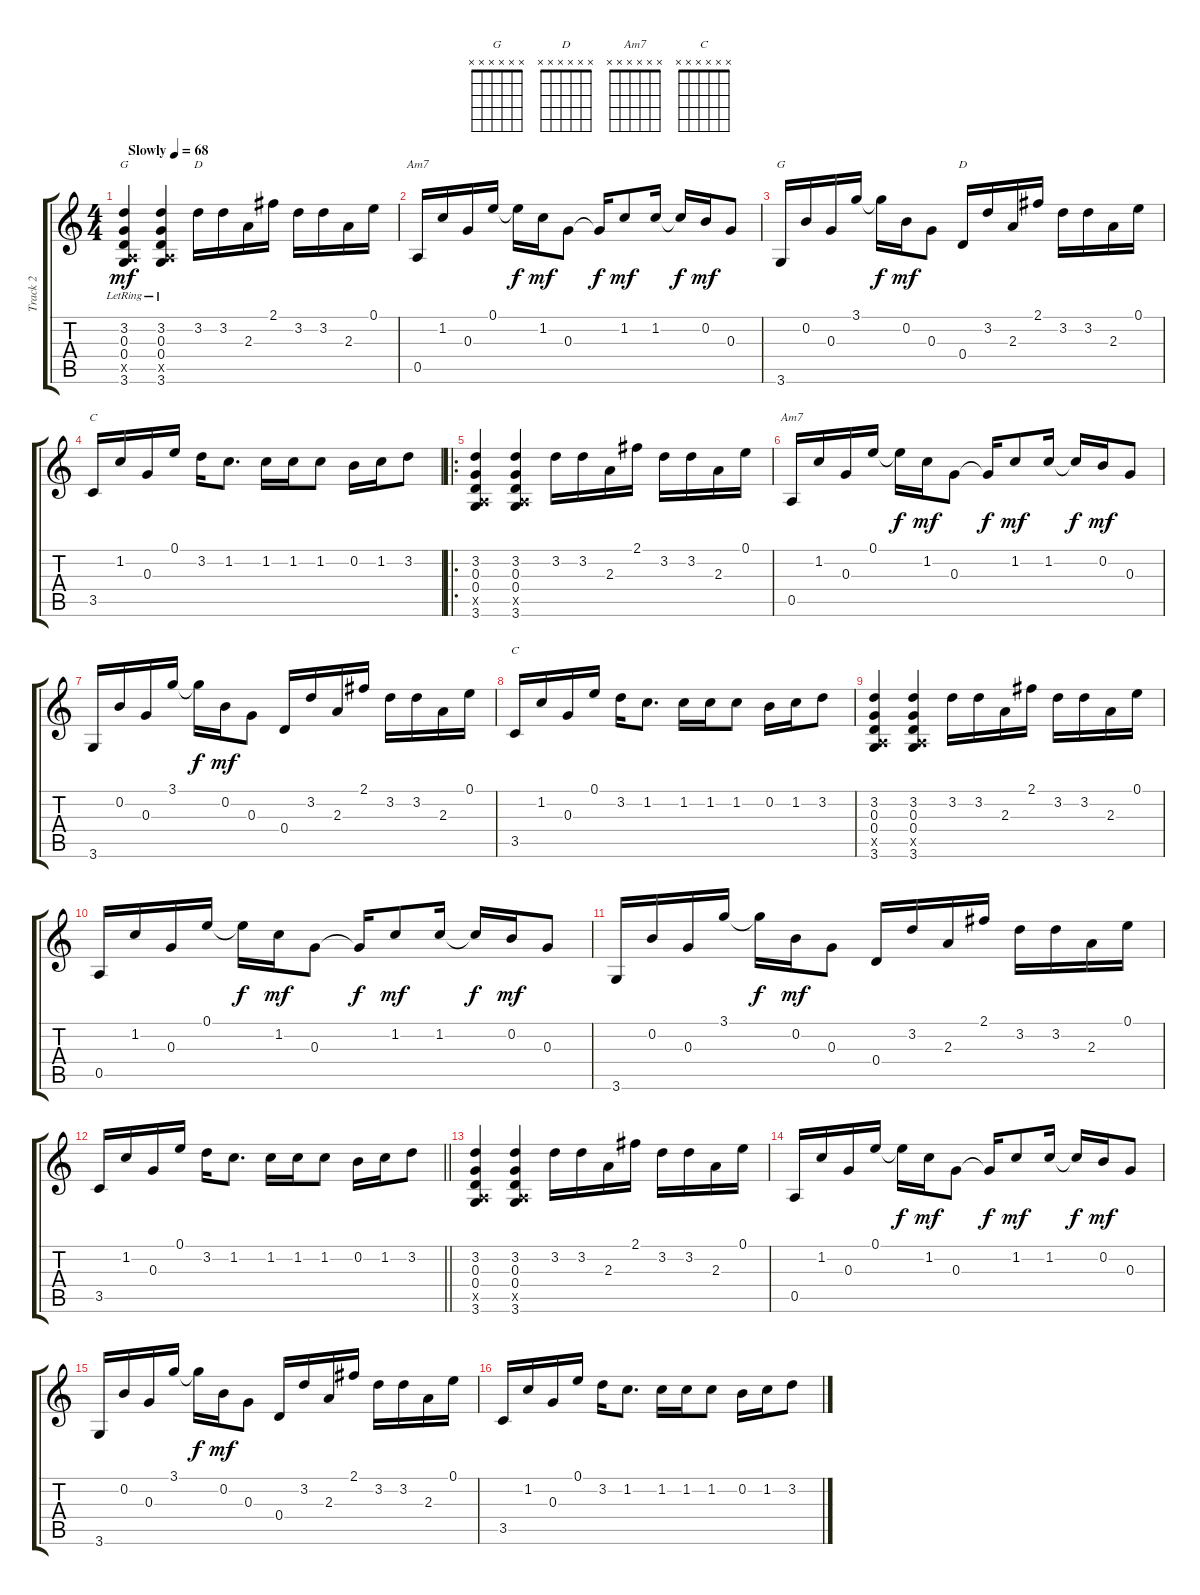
\track ("Track 2" "Track 2") {instrument electricguitarclean}
\staff {score tabs}
\tuning (E4 B3 G3 D3 A2 E2) {hide}
\chord ("G" 3 3 0 0 2 3) {barre 3}
\chord ("D" 2 3 2 0 x x) {barre 2}
\chord ("Am7" 0 1 0 2 0 x)
\chord ("G" x x x x x x)
\chord ("D" x x x x x x)
\chord ("C" 0 1 0 2 3 x)
\chord ("Am7" x x x x x x)
\chord ("C" x x x x x x)
\ts (4 4)
\tempo (68 "Slowly")
\clef g2
\ks c
(3.2 0.3 0.4 0.5{x} 3.6{lr}).4{ch "G" dy mf instrument electricguitarclean} (3.2 0.3 0.4 0.5{x} 3.6{lr}).4 3.2.16{ch "D"} 3.2.16 2.3.16 2.1.16 3.2.16 3.2.16 2.3.16 0.1.16 |
0.5.16{ch "Am7"} 1.2.16 0.3.16 0.1.16 0.1{t}.16{dy f} 1.2.16{dy mf} 0.3.8 0.3{t}.16{dy f} 1.2.8{dy mf} 1.2.16 1.2{t}.16{dy f} 0.2.16{dy mf} 0.3.8 |
3.6.16{ch "G"} 0.2.16 0.3.16 3.1.16 3.1{t}.16{dy f} 0.2.16{dy mf} 0.3.8 0.4.16{ch "D"} 3.2.16 2.3.16 2.1.16 3.2.16 3.2.16 2.3.16 0.1.16 |
3.5.16{ch "C"} 1.2.16 0.3.16 0.1.16 3.2.16 1.2.8{d} 1.2.16 1.2.16 1.2.8 0.2.16 1.2.16 3.2.8 |
\ro
(3.2 0.3 0.4 0.5{x} 3.6).4 (3.2 0.3 0.4 0.5{x} 3.6).4 3.2.16 3.2.16 2.3.16 2.1.16 3.2.16 3.2.16 2.3.16 0.1.16 |
0.5.16{ch "Am7"} 1.2.16 0.3.16 0.1.16 0.1{t}.16{dy f} 1.2.16{dy mf} 0.3.8 0.3{t}.16{dy f} 1.2.8{dy mf} 1.2.16 1.2{t}.16{dy f} 0.2.16{dy mf} 0.3.8 |
3.6.16 0.2.16 0.3.16 3.1.16 3.1{t}.16{dy f} 0.2.16{dy mf} 0.3.8 0.4.16 3.2.16 2.3.16 2.1.16 3.2.16 3.2.16 2.3.16 0.1.16 |
3.5.16{ch "C"} 1.2.16 0.3.16 0.1.16 3.2.16 1.2.8{d} 1.2.16 1.2.16 1.2.8 0.2.16 1.2.16 3.2.8 |
(3.2 0.3 0.4 0.5{x} 3.6).4 (3.2 0.3 0.4 0.5{x} 3.6).4 3.2.16 3.2.16 2.3.16 2.1.16 3.2.16 3.2.16 2.3.16 0.1.16 |
0.5.16 1.2.16 0.3.16 0.1.16 0.1{t}.16{dy f} 1.2.16{dy mf} 0.3.8 0.3{t}.16{dy f} 1.2.8{dy mf} 1.2.16 1.2{t}.16{dy f} 0.2.16{dy mf} 0.3.8 |
3.6.16 0.2.16 0.3.16 3.1.16 3.1{t}.16{dy f} 0.2.16{dy mf} 0.3.8 0.4.16 3.2.16 2.3.16 2.1.16 3.2.16 3.2.16 2.3.16 0.1.16 |
\barLineRight lightlight
3.5.16 1.2.16 0.3.16 0.1.16 3.2.16 1.2.8{d} 1.2.16 1.2.16 1.2.8 0.2.16 1.2.16 3.2.8 |
(3.2 0.3 0.4 0.5{x} 3.6).4 (3.2 0.3 0.4 0.5{x} 3.6).4 3.2.16 3.2.16 2.3.16 2.1.16 3.2.16 3.2.16 2.3.16 0.1.16 |
0.5.16 1.2.16 0.3.16 0.1.16 0.1{t}.16{dy f} 1.2.16{dy mf} 0.3.8 0.3{t}.16{dy f} 1.2.8{dy mf} 1.2.16 1.2{t}.16{dy f} 0.2.16{dy mf} 0.3.8 |
3.6.16 0.2.16 0.3.16 3.1.16 3.1{t}.16{dy f} 0.2.16{dy mf} 0.3.8 0.4.16 3.2.16 2.3.16 2.1.16 3.2.16 3.2.16 2.3.16 0.1.16 |
3.5.16 1.2.16 0.3.16 0.1.16 3.2.16 1.2.8{d} 1.2.16 1.2.16 1.2.8 0.2.16 1.2.16 3.2.8
